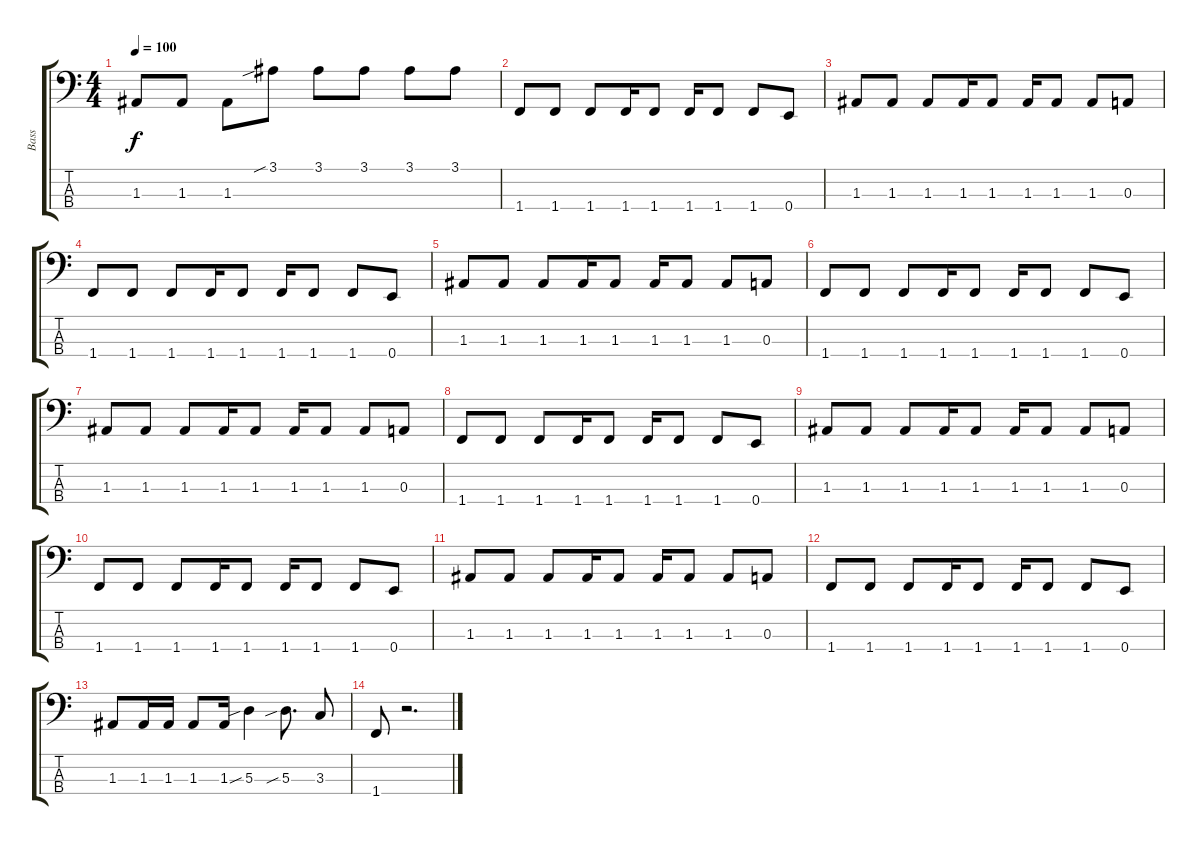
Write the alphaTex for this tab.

\track ("Bass" "Bass") {instrument electricbassfinger}
\staff {score tabs}
\tuning (G2 D2 A1 E1) {hide}
\ts (4 4)
\tempo 100
\clef f4
\ks c
1.3.8{dy f} 1.3.8 1.3.8 3.1{sib}.8 3.1.8 3.1.8 3.1.8 3.1.8 |
1.4.8 1.4.8 1.4.8 1.4.16 1.4.8 1.4.16 1.4.8 1.4.8 0.4.8 |
1.3.8 1.3.8 1.3.8 1.3.16 1.3.8 1.3.16 1.3.8 1.3.8 0.3.8 |
1.4.8 1.4.8 1.4.8 1.4.16 1.4.8 1.4.16 1.4.8 1.4.8 0.4.8 |
1.3.8 1.3.8 1.3.8 1.3.16 1.3.8 1.3.16 1.3.8 1.3.8 0.3.8 |
1.4.8 1.4.8 1.4.8 1.4.16 1.4.8 1.4.16 1.4.8 1.4.8 0.4.8 |
1.3.8 1.3.8 1.3.8 1.3.16 1.3.8 1.3.16 1.3.8 1.3.8 0.3.8 |
1.4.8 1.4.8 1.4.8 1.4.16 1.4.8 1.4.16 1.4.8 1.4.8 0.4.8 |
1.3.8 1.3.8 1.3.8 1.3.16 1.3.8 1.3.16 1.3.8 1.3.8 0.3.8 |
1.4.8 1.4.8 1.4.8 1.4.16 1.4.8 1.4.16 1.4.8 1.4.8 0.4.8 |
1.3.8 1.3.8 1.3.8 1.3.16 1.3.8 1.3.16 1.3.8 1.3.8 0.3.8 |
1.4.8 1.4.8 1.4.8 1.4.16 1.4.8 1.4.16 1.4.8 1.4.8 0.4.8 |
1.3.8 1.3.16 1.3.16 1.3.8 1.3.16 5.3{sib}.4 5.3{sib}.8{d} 3.3.8 |
1.4.8 r.2{d}
